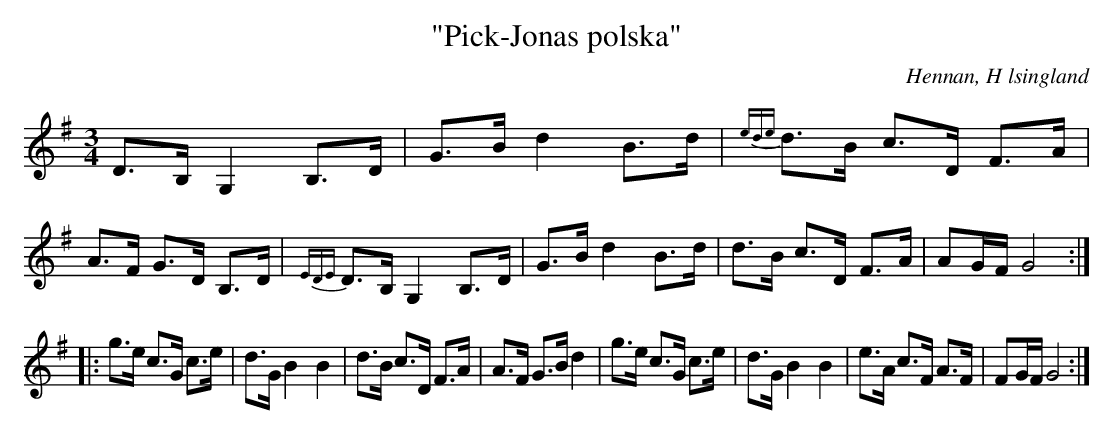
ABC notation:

X:1
T: "Pick-Jonas polska"
O: Hennan, H lsingland
M: 3/4
L: 1/8
K: G
D>B, G,2 B,>D | G>B d2 B>d | {ede}d>B c>D F>A| A>F G>D B,>D|{EDE}D>B, G,2 B,>D|G>B d2 B>d | d>B c>D F>A| AG/F/ G4 :||:
g>e c>G c>e | d>G B2 B2 | d>B c>D F>A|A>F G>B d2|g>e c>G c>e | d>G B2 B2 | e>A c>F A>F|FG/F/ G4:|]
